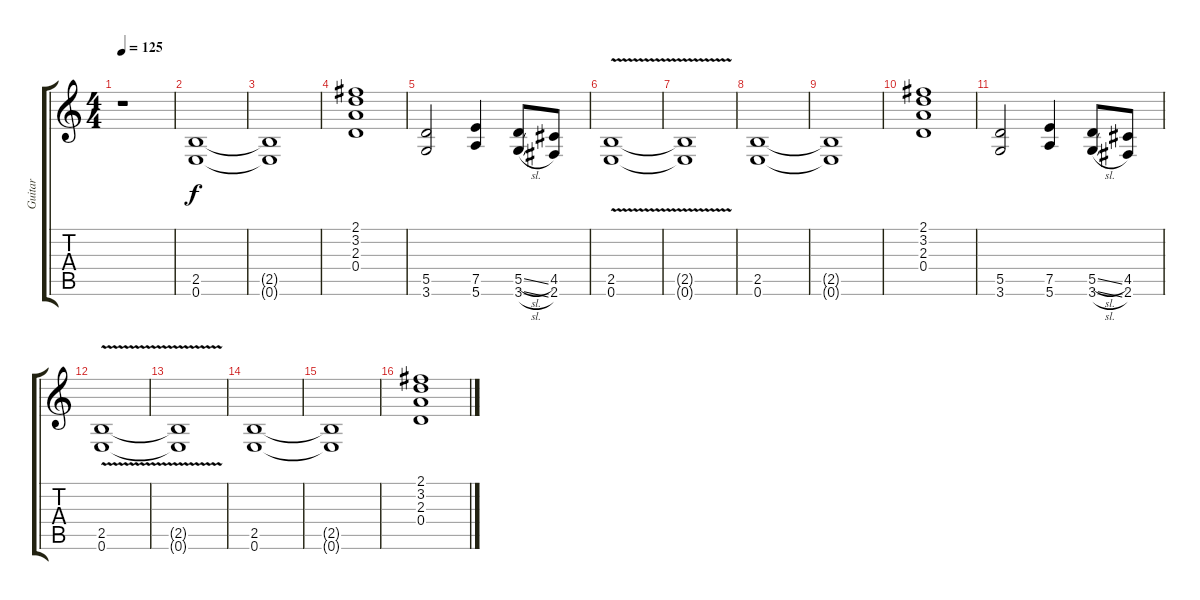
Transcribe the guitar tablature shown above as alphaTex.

\track ("Guitar" "Guitar") {instrument electricguitarclean}
\staff {score tabs}
\tuning (E4 B3 G3 D3 A2 E2) {hide}
\ts (4 4)
\tempo 125
\clef g2
\ks c
r.1{dy f} |
(2.5 0.6).1{volume 9 instrument electricguitarclean} |
(2.5{t} 0.6{t}).1 |
(2.1 3.2 2.3 0.4).1 |
(5.5 3.6).2 (7.5 5.6).4 (5.5{sl} 3.6{sl}).8{volume 16} (4.5 2.6).8 |
(2.5{v} 0.6).1 |
(2.5{t} 0.6{t}).1 |
(2.5 0.6).1{volume 9 instrument electricguitarclean} |
(2.5{t} 0.6{t}).1 |
(2.1 3.2 2.3 0.4).1 |
(5.5 3.6).2 (7.5 5.6).4 (5.5{sl} 3.6{sl}).8{volume 16} (4.5 2.6).8 |
(2.5{v} 0.6).1 |
(2.5{t} 0.6{t}).1 |
(2.5 0.6).1{volume 9 instrument electricguitarclean} |
(2.5{t} 0.6{t}).1 |
(2.1 3.2 2.3 0.4).1
